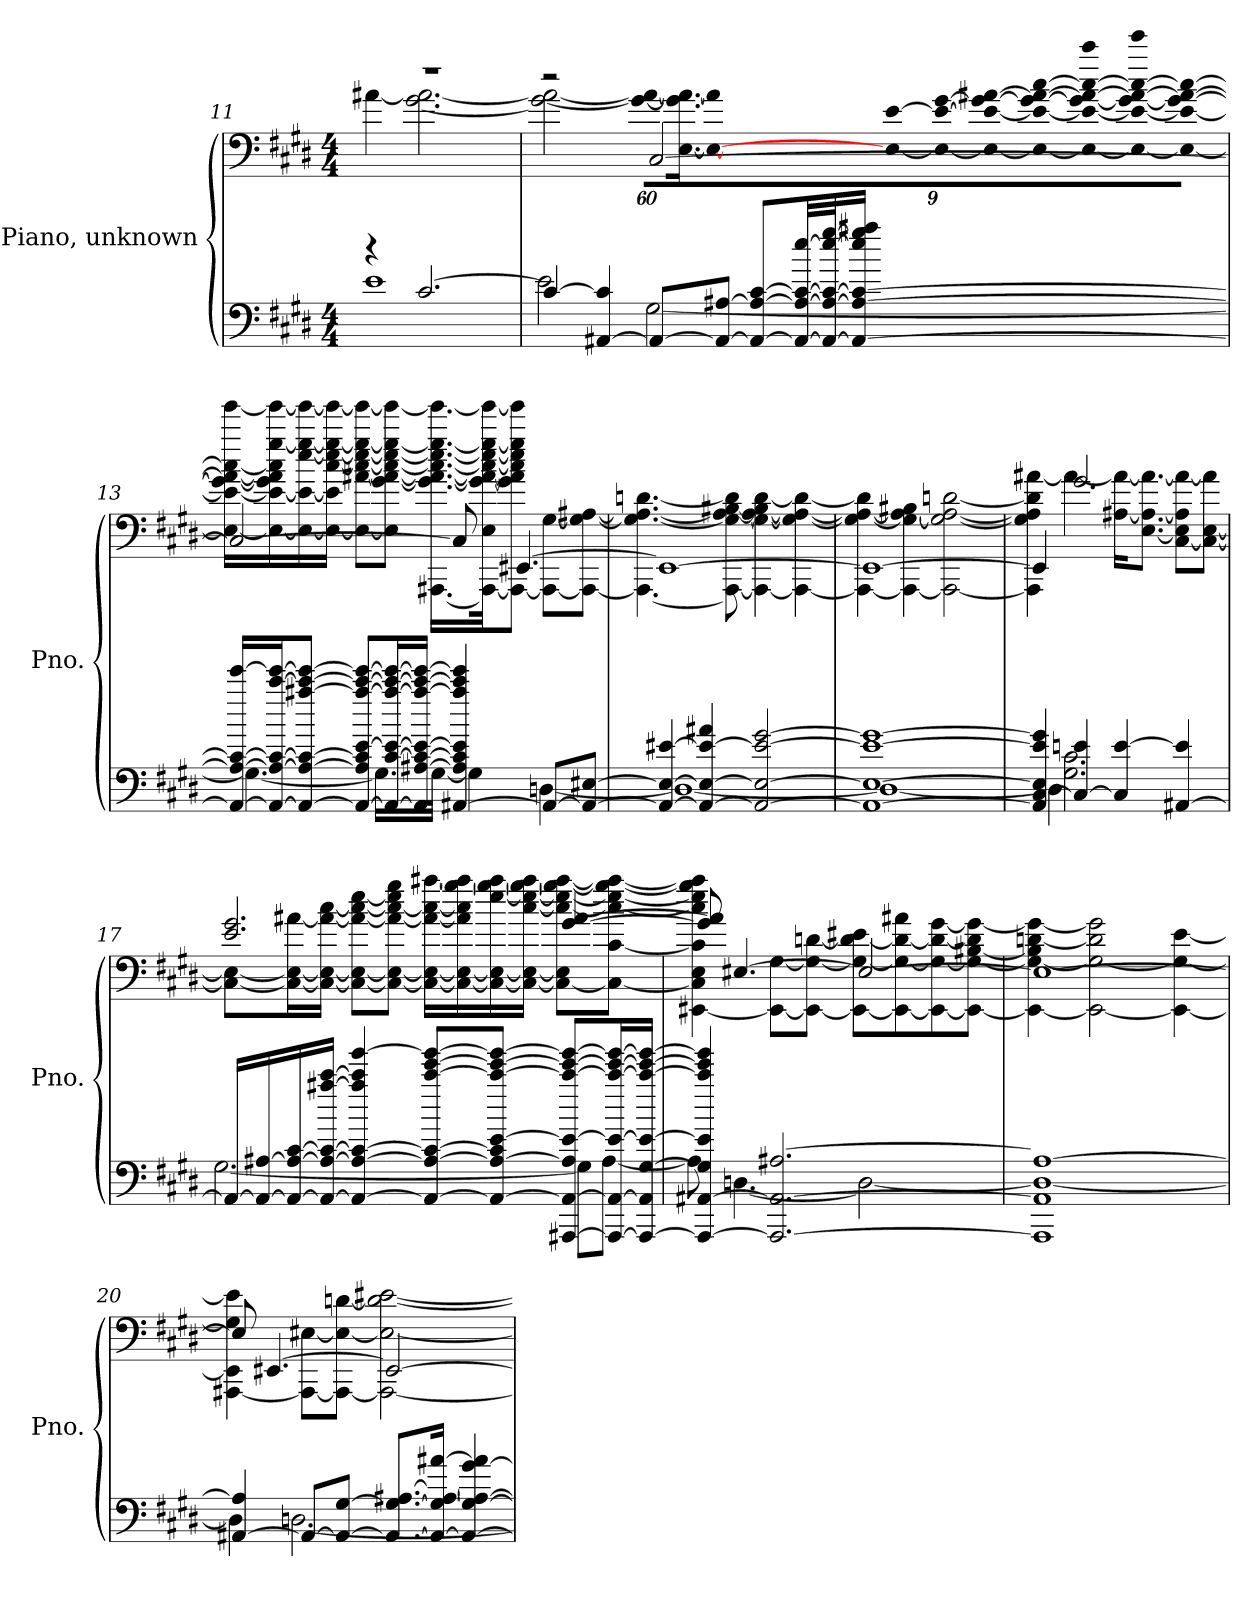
**kern	**kern
*part1	*part1
*staff2	*staff1
*I"Piano, unknown	*
*I'Pno.	*
*clefF4	*clefF4
*k[f#c#g#d#]	*k[f#c#g#d#]
*M4/4	*M4/4
=11	=11
*^	*^
4r	1e	1r	[4a#X\
[2.c#/	.	.	[2.g#\ 2.a#\_
!!LO:LB:g=z	!!
=12	=12	=12	=12
4c#/_	2e\	2r	2g#\_ 2a#\_
[4AA#X/ 4c#/]	.	.	.
*	*	*	*Xbrackettup
!	!	!	!LO:N:vis=32
8AA#/L_	[2G#\	[2C#/	1920%53g#\_ 1920%53a#\_KLL
.	.	.	[18.E\ 18.g#\] 18.a#\_
!	!	!	!LO:N:vis=32
.	.	.	1920%53E\_ 1920%53a#\]L
8AA#/_ [8A#X/J	.	.	.
.	.	.	1920ryy
!	!	!	!LO:N:vis=32
.	.	.	1920%53E\_ [1920%53e\J
!	!	!	!LO:N:vis=16
.	.	.	1920%107E\_ 1920%107e\_ [1920%107g#\
!	!	!	!LO:N:vis=16
.	.	.	1920%107E\_ 1920%107e\_ 1920%107g#\_ [1920%107a#X\J
8AA#/_ 8A#/_ [8c#/L	.	.	.
!	!	!	!LO:N:vis=8
.	.	.	640%71E\_ 640%71e\_ 640%71g#\_ 640%71a#\_ [640%71cc#\
32AA#/_ 32A#/_ 32c#/_ [32ee/LL	.	.	.
!	!	!	!LO:N:vis=32
.	.	.	1920%53E\_ 1920%53e\_ 1920%53g#\_ 1920%53a#\_ 1920%53cc#\_ 1920%53ccc#\LL
32AA#/_ 32A#/_ 32c#/_ 32ee/_ [32gg#/J	.	.	.
!	!	!	!LO:N:vis=32
.	.	.	1920%53E\_ 1920%53e\_ 1920%53g#\_ 1920%53a#\_ 1920%53cc#\_ 1920%53eee\J
16AA#/_ 16A#/_ 16c#/_ 16ee/] 16gg#/] 16aa#X/JJ	.	.	.
!	!	!	!LO:N:vis=16
.	.	.	1920%107E\_ 1920%107e\_ 1920%107g#\_ 1920%107a#\_ 1920%107cc#\_JJ
!!LO:LB:g=z	!!
=13	=13	=13	=13
16AA#/_ 16A#/_ 16c#/_ [16eee/LL	4.G#\_	2C#/_	16E\_ 16e\_ 16g#\_ 16a#\_ 16cc#\_ [16ggg#\LL
16AA#/_ 16A#/_ 16c#/_ [16ccc#/ 16eee/_J	.	.	16E\_ 16e\_ 16g#\] 16a#\] 16cc#\] [16gg#\ 16ggg#\_
8AA#/_ 8A#/_ 8c#/_ [8aa#X/ 8ccc#/_ 8eee/_J	.	.	16E\_ 16e\_ [16ee\ 16gg#\_ 16ggg#\_
.	.	.	16E\_ 16e\] [16cc#\ 16ee\_ 16gg#\_ 16ggg#\_JJ
8AA#/_ 8A#/] 8c#/] [8e/ 8aa#/_ 8ccc#/_ 8eee/_L	.	.	8E\_ [8a#X\ 8cc#\_ 8ee\_ 8gg#\_ 8ggg#\_L
16AA#/_ [16c#/ 16e/_ 16aa#/_ 16ccc#/_ 16eee/_L	16.G#\LL]	.	8E\] [8g#\ 8a#\_ 8cc#\_ 8ee\_ 8gg#\_ 8ggg#\_J
16AA#/] [16A#X/ 16c#/_ 16e/_ 16aa#/_ 16ccc#/_ 16eee/_JJ	.	.	.
.	[32G#\JJk	.	.
[4AA#X/ 4A#/] 4c#/] 4e/] 4aa#/] 4ccc#/] 4eee/]	4G#\]	8C#/]	[16.AAA#X\ 16.g#\_ 16.a#\_ 16.cc#\_ 16.ee\_ 16.gg#\_ 16.ggg#\_LL
.	.	.	32AAA#\_ 32E\ 32g#\_ 32a#\_ 32cc#\_ 32ee\_ 32gg#\_ 32ggg#\_JK
.	.	[4.EE#X/	8AAA#\_ 8g#\] 8a#\] 8cc#\] 8ee\] 8gg#\] 8ggg#\]J
8AA#/L_	[4Dn\	.	8AAA#\_ [8G#\L
8AA#/_ [8E#X/J	.	.	8AAA#\_ 8G#\_ [8A#X\J
=14	=14	=14	=14
4AA#/_ 4E#/_ [4e#X/	1D_	1EE#_	4.AAA#\_ 4.G#\_ 4.A#\_ [4.dn\
4AA#/_ 4E#/_ 4e#/_ 4a#X/	.	.	.
.	.	.	8AAA#\_ 8G#\_ 8A#\_ [8B#X\ 8d\]
2AA#/_ 2E#/_ 2e#/_ [2g#/	.	.	4AAA#\_ 4G#\_ 4A#\_ 4B#\] [4d\
.	.	.	4AAA#\_ 4G#\_ 4A#\_ 4d\_
!!LO:LB:g=z	!!
=15	=15	=15	=15
1AA#_ 1E#_ 1e#_ 1g#_	1D_	1EE#_	4AAA#\_ 4G#\_ 4A#\_ 4d\]
.	.	.	4AAA#\_ 4G#\_ 4A#\_ 4B#X\
.	.	.	2AAA#\_ 2G#\_ 2A#\_ [2dn\
=16	=16	=16	=16
4AA#/] [4C#/ 4E#/] 4e#/] 4g#/]	4D\]	4EE#/]	4AAA#\] 4G#\] 4A#\] 4d\] [4a#X\
4C#/_ 4en/	2.G#\ 2.c#\	2.g#/	4a#\_
4C#/] [4e/	.	.	[16A#X\ 16a#\_KL
.	.	.	[8.E\ 8.A#\_ 8.a#\_J
[4AA#X/ 4e/]	.	.	[8C#\ 8E\] 8A#\] 8a#\_L
.	.	.	8C#\_ [8E\ 8a#\]J
!!LO:LB:g=z	!!
=17	=17	=17	=17
16AA#/LL_	[2.G#\	2.e/ 2.g#/	8C#\_ 8E\_L
16AA#/_ [16A#X/	.	.	.
16AA#/_ 16A#/_ [16c#/	.	.	16C#\_ 16E\_ [16a#X\L
16AA#/_ 16A#/_ 16c#/_ [16aa#X/ [16ccc#/JJ	.	.	16C#\_ 16E\_ 16a#\_ [16cc#\JJ
4AA#/_ 4A#/_ 4c#/_ 4aa#/] 4ccc#/] [4ggg#/	.	.	8C#\_ 8E\_ 8a#\_ 8cc#\_ [8ee\L
.	.	.	8C#\_ 8E\_ 8a#\_ 8cc#\_ 8ee\] 8gg#\J
8AA#/_ 8A#/_ 8c#/_ [8ccc#/ [8eee/ 8ggg#/_L	.	.	16C#\_ 16E\_ 16a#\_ 16cc#\_ [16aa#X\LL
.	.	.	16C#\_ 16E\_ 16a#\] 16cc#\] [16gg#\ 16aa#\_
8AA#/_ 8A#/_ 8c#/] [8e/ 8ccc#/_ 8eee/_ 8ggg#/_J	.	.	16C#\_ 16E\_ [16ee\ 16gg#\_ 16aa#\_
.	.	.	16C#\_ 16E\_ [16cc#\ 16ee\_ 16gg#\_ 16aa#\_JJ
[8AAA#X/ 8AA#/_ 8A#/] 8e/_ 8ccc#/_ 8eee/_ 8ggg#/_L	8G#\L]	[4g#/ [4a#/	8C#\_ 8E\] 8cc#\_ 8ee\_ 8gg#\_ 8aa#\_L
16AAA#/_ 16AA#/_ 16e/_ 16ccc#/_ 16eee/_ 16ggg#/_L	[8A#\J	.	8C#\_ [8c#\ 8cc#\_ 8ee\_ 8gg#\_ 8aa#\_J
16AAA#/_ 16AA#/] [16G#/ 16e/_ 16ccc#/_ 16eee/_ 16ggg#/_JJ	.	.	.
=18	=18	=18	=18
4AAA#/_ [4AA#X/ 4G#/] 4e/] 4ccc#/] 4eee/] 4ggg#/]	8A#\]	8g#/] 8a#/]	[4EE#X\ 4C#\] 4E\ 4c#\] 4cc#\] 4ee\] 4gg#\] 4aa#\]
.	[4.Dn\	[4.E#X/	.
2.AAA#/_ 2.AA#/_ [2.A#X/	.	.	8EE#\_ [8G#\L
.	.	.	8EE#\_ 8G#\_ [8dn\J
.	2D\_	2E#/_	8EE#\_ 8G#\_ 8d\_ 8e#X\L
.	.	.	8EE#\_ 8G#\_ 8d\_ 8a#X\
.	.	.	8EE#\_ 8G#\_ 8d\_ [8g#\
.	.	.	8EE#\_ 8G#\_ [8B#X\ 8d\] 8g#\_J
!!LO:PB:g=z	!!
=19	=19	=19	=19
1AAA#] 1AA#] 1A#_	1D_	1E#_	4EE#\_ 4G#\_ 4B#\] [4dn\ 4g#\_
.	.	.	2EE#\_ 2G#\_ 2d\] 2g#\]
.	.	.	4EE#\_ 4G#\_ [4e\
=20	=20	=20	=20
[4AA#X/ 4A#/]	4D\]	8E#/]	[4AAA#X\ 4EE#\] 4G#\] 4e\]
.	.	[4.EE#X/	.
8AA#/L_	[2.Dn\	.	8AAA#\_ [8E#X\L
8AA#/_ [8G#/J	.	.	8AAA#\_ 8E#\_ [8dn\J
8.AA#/_ 8.G#/_ [8.A#X/L	.	2EE#/_	2AAA#\_ 2E#\_ 2d\_ [2e#X\
16AA#/_ 16G#/_ 16A#/_ [16a#X/Jk	.	.	.
4AA#/_ 4G#/_ 4A#/_ [4g#/ 4a#/]	.	.	.
*v	*v	*	*
*	*v	*v
=	=
*-	*-
